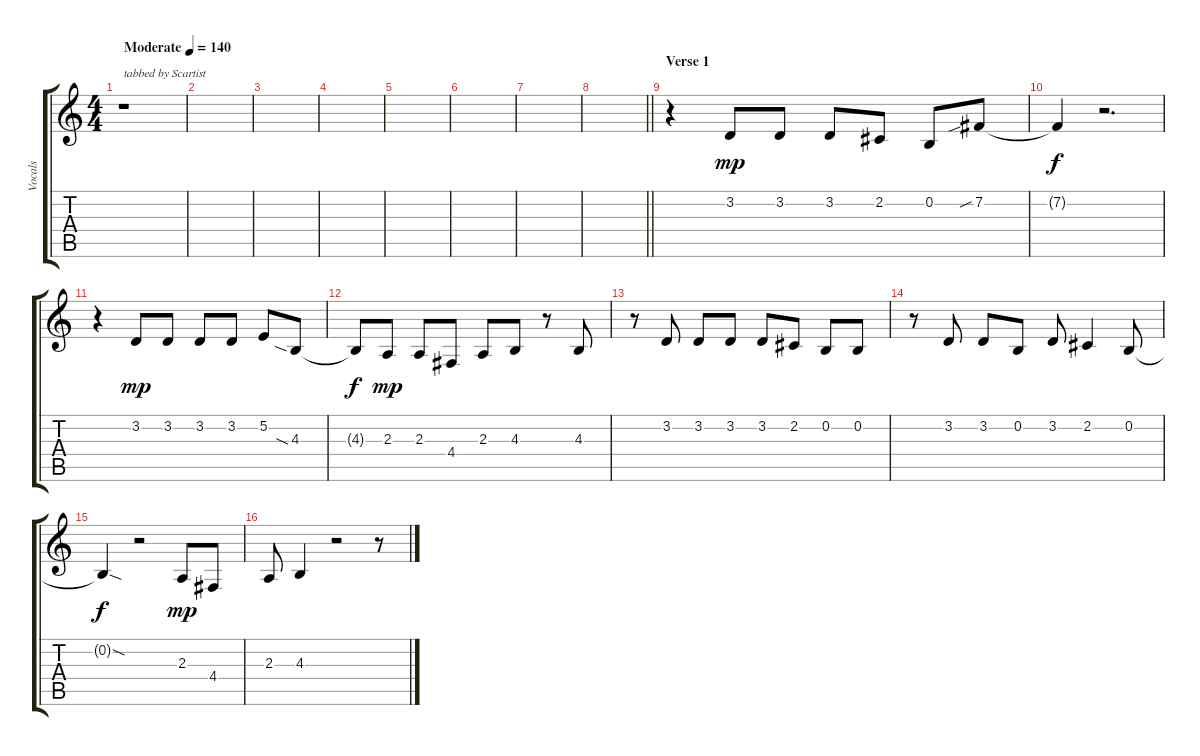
\track ("Vocals" "Vocals") {instrument altosax}
\staff {score tabs}
\tuning (E4 B3 G3 D3 A2 E2) {hide}
\ts (4 4)
\tempo (140 "Moderate")
\clef g2
\ks c
r.1{txt "tabbed by Scartist" dy mp instrument altosax} |
|
|
|
|
|
|
\barLineRight lightlight
|
\section ("" "Verse 1")
r.4 3.2.8 3.2.8 3.2.8 2.2.8 0.2.8 7.2{sib}.8 |
7.2{t}.4{dy f} r.2{d} |
r.4 3.2.8{dy mp} 3.2.8 3.2.8 3.2.8 5.2.8 4.3{sia}.8 |
4.3{t}.8{dy f} 2.3.8{dy mp} 2.3.8 4.4.8 2.3.8 4.3.8 r.8 4.3.8 |
r.8 3.2.8 3.2.8 3.2.8 3.2.8 2.2.8 0.2.8 0.2.8 |
r.8 3.2.8 3.2.8 0.2.8 3.2.8 2.2.4 0.2.8 |
0.2{sod t}.4{dy f} r.2 2.3.8{dy mp} 4.4.8 |
2.3.8 4.3.4 r.2 r.8
